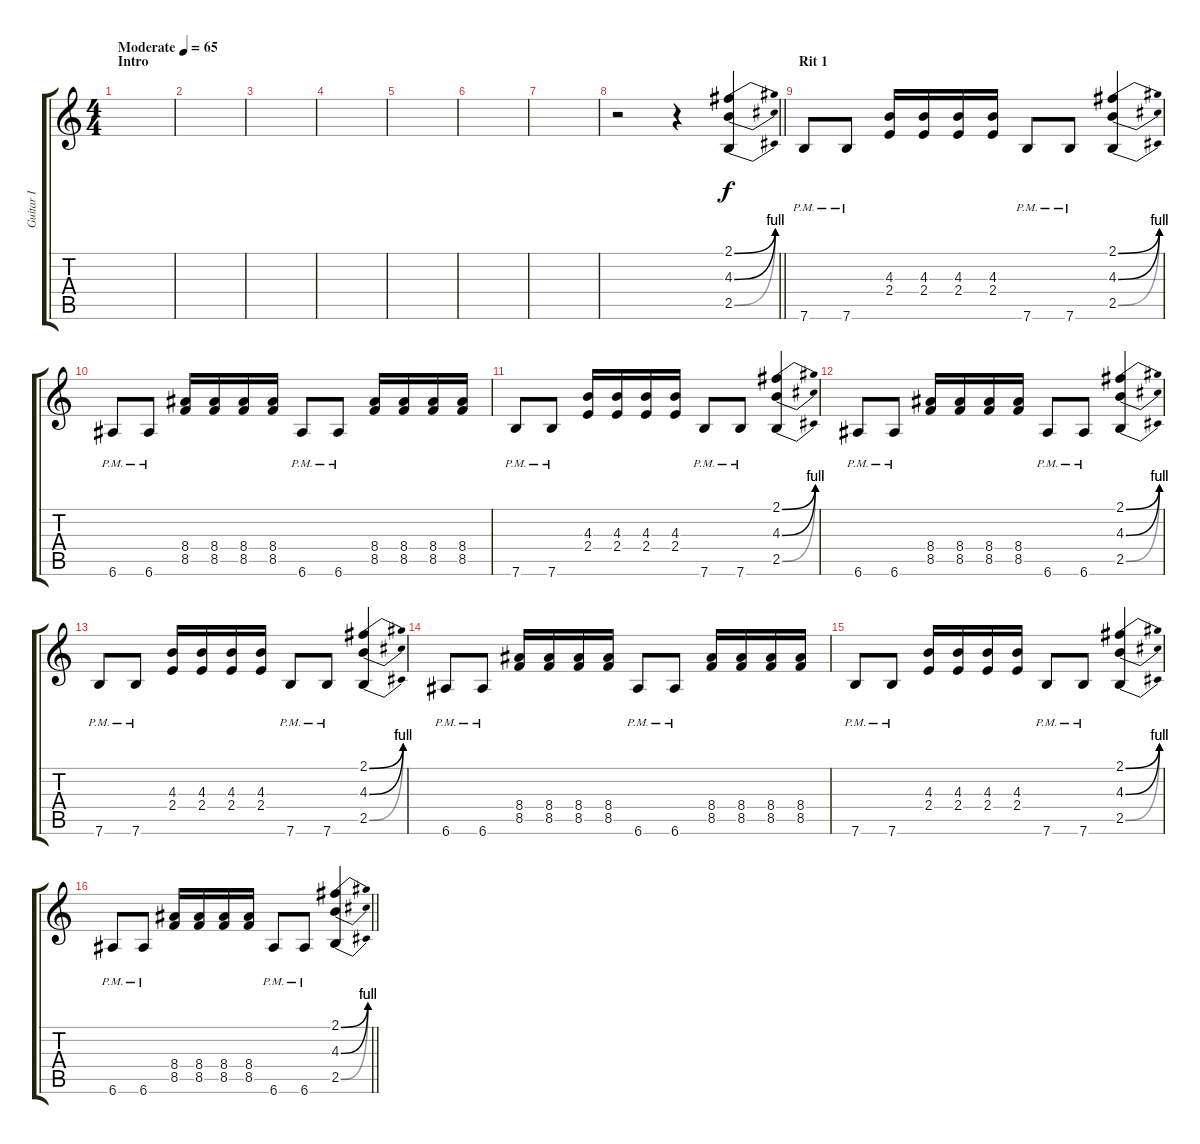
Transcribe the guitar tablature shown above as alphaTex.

\track ("Guitar I" "Guitar I") {instrument overdrivenguitar}
\staff {score tabs}
\tuning (E4 B3 G3 D3 A2 E2) {hide}
\ts (4 4)
\section ("" "Intro")
\tempo (65 "Moderate")
\clef g2
\ks c
|
|
|
|
|
|
|
\barLineRight lightlight
r.2 r.4 (2.1{be (bend 0 0 60 4)} 4.3{be (bend 0 0 60 4)} 2.5{be (bend 0 0 60 4)}).4 |
\section ("" "Rit 1")
7.6{pm}.8{dy f} 7.6{pm}.8 (4.3 2.4).16 (4.3 2.4).16 (4.3 2.4).16 (4.3 2.4).16 7.6{pm}.8 7.6{pm}.8 (2.1{be (bend 0 0 60 4)} 4.3{be (bend 0 0 60 4)} 2.5{be (bend 0 0 60 4)}).4 |
6.6{pm}.8 6.6{pm}.8 (8.4 8.5).16 (8.4 8.5).16 (8.4 8.5).16 (8.4 8.5).16 6.6{pm}.8 6.6{pm}.8 (8.4 8.5).16 (8.4 8.5).16 (8.4 8.5).16 (8.4 8.5).16 |
7.6{pm}.8 7.6{pm}.8 (4.3 2.4).16 (4.3 2.4).16 (4.3 2.4).16 (4.3 2.4).16 7.6{pm}.8 7.6{pm}.8 (2.1{be (bend 0 0 60 4)} 4.3{be (bend 0 0 60 4)} 2.5{be (bend 0 0 60 4)}).4 |
6.6{pm}.8 6.6{pm}.8 (8.4 8.5).16 (8.4 8.5).16 (8.4 8.5).16 (8.4 8.5).16 6.6{pm}.8 6.6{pm}.8 (2.1{be (bend 0 0 60 4)} 4.3{be (bend 0 0 60 4)} 2.5{be (bend 0 0 60 4)}).4 |
7.6{pm}.8 7.6{pm}.8 (4.3 2.4).16 (4.3 2.4).16 (4.3 2.4).16 (4.3 2.4).16 7.6{pm}.8 7.6{pm}.8 (2.1{be (bend 0 0 60 4)} 4.3{be (bend 0 0 60 4)} 2.5{be (bend 0 0 60 4)}).4 |
6.6{pm}.8 6.6{pm}.8 (8.4 8.5).16 (8.4 8.5).16 (8.4 8.5).16 (8.4 8.5).16 6.6{pm}.8 6.6{pm}.8 (8.4 8.5).16 (8.4 8.5).16 (8.4 8.5).16 (8.4 8.5).16 |
7.6{pm}.8 7.6{pm}.8 (4.3 2.4).16 (4.3 2.4).16 (4.3 2.4).16 (4.3 2.4).16 7.6{pm}.8 7.6{pm}.8 (2.1{be (bend 0 0 60 4)} 4.3{be (bend 0 0 60 4)} 2.5{be (bend 0 0 60 4)}).4 |
\barLineRight lightlight
6.6{pm}.8 6.6{pm}.8 (8.4 8.5).16 (8.4 8.5).16 (8.4 8.5).16 (8.4 8.5).16 6.6{pm}.8 6.6{pm}.8 (2.1{be (bend 0 0 60 4)} 4.3{be (bend 0 0 60 4)} 2.5{be (bend 0 0 60 4)}).4
